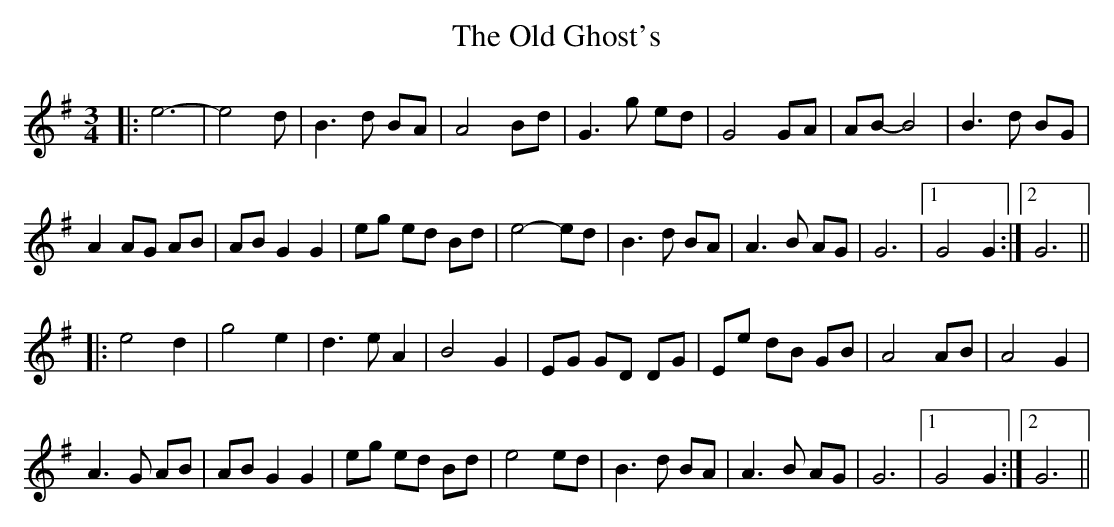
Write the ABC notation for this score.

X:1
T: The Old Ghost's
M: 3/4
L: 1/8
K: Gmaj
|:e6-|e4d|B3d BA|A4 Bd|G3g ed|G4 GA|AB-B4|B3d BG|
A2 AG AB|AB G2 G2|eg ed Bd|e4-ed|B3d BA|A3B AG|G6|1 G4G2:|2 G6||
|:e4d2|g4e2|d3 eA2|B4G2|EG GD DG|Ee dB GB|A4 AB|A4G2|
A3G AB|AB G2 G2|eg ed Bd|e4 ed|B3d BA|A3B AG|G6|1 G4G2:|2 G6||
